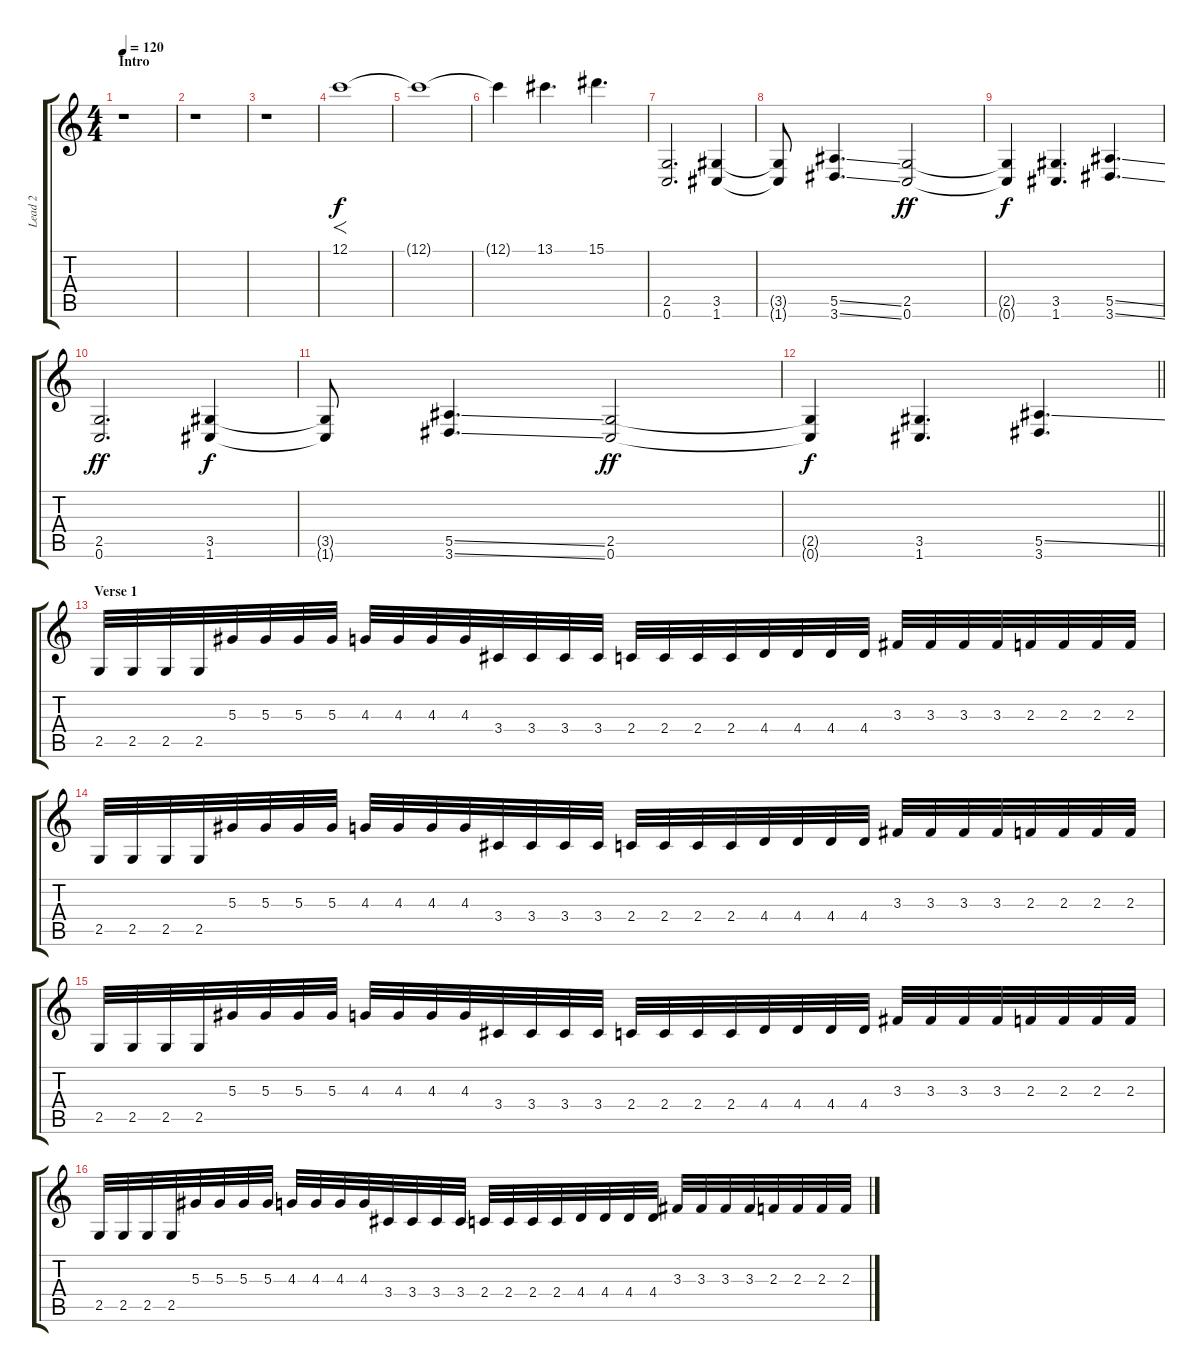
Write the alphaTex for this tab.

\track ("Lead 2" "Lead 2") {instrument overdrivenguitar}
\staff {score tabs}
\tuning (C4 G3 Eb3 Bb2 F2 C2) {hide}
\ts (4 4)
\section ("" "Intro")
\tempo 120
\clef g2
\ks c
r.1{dy f instrument overdrivenguitar} |
r.1 |
r.1 |
12.1.1{f} |
12.1{t}.1 |
12.1{t}.4 13.1.4{d} 15.1.4{d} |
(2.5 0.6).2{d} (3.5 1.6).4 |
(3.5{t} 1.6{t}).8 (5.5{ss} 3.6{ss}).4{d} (2.5 0.6).2{dy ff} |
(2.5{t} 0.6{t}).4{dy f} (3.5 1.6).4{d} (5.5{ss} 3.6{ss}).4{d} |
(2.5 0.6).2{d dy ff} (3.5 1.6).4{dy f} |
(3.5{t} 1.6{t}).8 (5.5{ss} 3.6{ss}).4{d} (2.5 0.6).2{dy ff} |
\barLineRight lightlight
(2.5{t} 0.6{t}).4{dy f} (3.5 1.6).4{d} (5.5{ss} 3.6).4{d} |
\section ("" "Verse 1")
2.5.32 2.5.32 2.5.32 2.5.32 5.3.32 5.3.32 5.3.32 5.3.32 4.3.32 4.3.32 4.3.32 4.3.32 3.4.32 3.4.32 3.4.32 3.4.32 2.4.32 2.4.32 2.4.32 2.4.32 4.4.32 4.4.32 4.4.32 4.4.32 3.3.32 3.3.32 3.3.32 3.3.32 2.3.32 2.3.32 2.3.32 2.3.32 |
2.5.32 2.5.32 2.5.32 2.5.32 5.3.32 5.3.32 5.3.32 5.3.32 4.3.32 4.3.32 4.3.32 4.3.32 3.4.32 3.4.32 3.4.32 3.4.32 2.4.32 2.4.32 2.4.32 2.4.32 4.4.32 4.4.32 4.4.32 4.4.32 3.3.32 3.3.32 3.3.32 3.3.32 2.3.32 2.3.32 2.3.32 2.3.32 |
2.5.32 2.5.32 2.5.32 2.5.32 5.3.32 5.3.32 5.3.32 5.3.32 4.3.32 4.3.32 4.3.32 4.3.32 3.4.32 3.4.32 3.4.32 3.4.32 2.4.32 2.4.32 2.4.32 2.4.32 4.4.32 4.4.32 4.4.32 4.4.32 3.3.32 3.3.32 3.3.32 3.3.32 2.3.32 2.3.32 2.3.32 2.3.32 |
2.5.32 2.5.32 2.5.32 2.5.32 5.3.32 5.3.32 5.3.32 5.3.32 4.3.32 4.3.32 4.3.32 4.3.32 3.4.32 3.4.32 3.4.32 3.4.32 2.4.32 2.4.32 2.4.32 2.4.32 4.4.32 4.4.32 4.4.32 4.4.32 3.3.32 3.3.32 3.3.32 3.3.32 2.3.32 2.3.32 2.3.32 2.3.32
